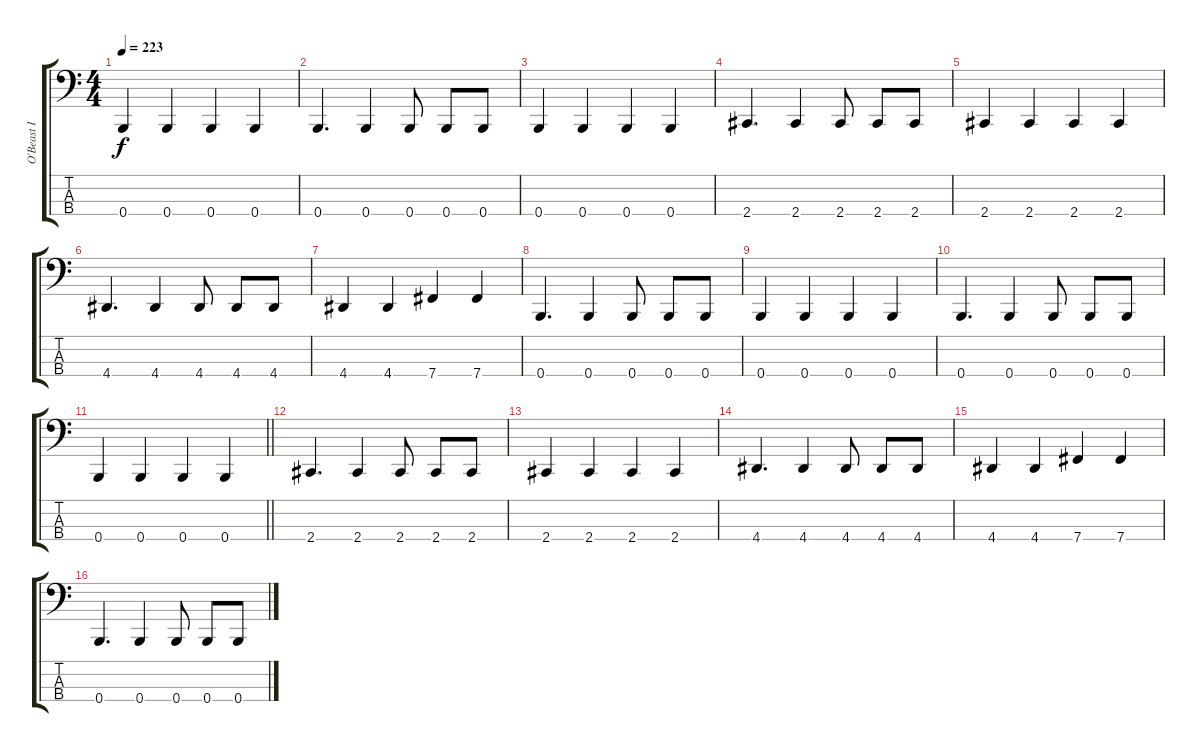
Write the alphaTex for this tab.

\track ("O'Beast I" "O'Beast I") {instrument electricbasspick}
\staff {score tabs}
\tuning (E2 B1 Gb1 B0) {hide}
\ts (4 4)
\tempo 223
\clef f4
\ks c
0.4.4{dy f} 0.4.4 0.4.4 0.4.4 |
0.4.4{d} 0.4.4 0.4.8 0.4.8 0.4.8 |
0.4.4 0.4.4 0.4.4 0.4.4 |
2.4.4{d} 2.4.4 2.4.8 2.4.8 2.4.8 |
2.4.4 2.4.4 2.4.4 2.4.4 |
4.4.4{d} 4.4.4 4.4.8 4.4.8 4.4.8 |
4.4.4 4.4.4 7.4.4 7.4.4 |
0.4.4{d} 0.4.4 0.4.8 0.4.8 0.4.8 |
0.4.4 0.4.4 0.4.4 0.4.4 |
0.4.4{d} 0.4.4 0.4.8 0.4.8 0.4.8 |
\barLineRight lightlight
0.4.4 0.4.4 0.4.4 0.4.4 |
2.4.4{d} 2.4.4 2.4.8 2.4.8 2.4.8 |
2.4.4 2.4.4 2.4.4 2.4.4 |
4.4.4{d} 4.4.4 4.4.8 4.4.8 4.4.8 |
4.4.4 4.4.4 7.4.4 7.4.4 |
0.4.4{d} 0.4.4 0.4.8 0.4.8 0.4.8
